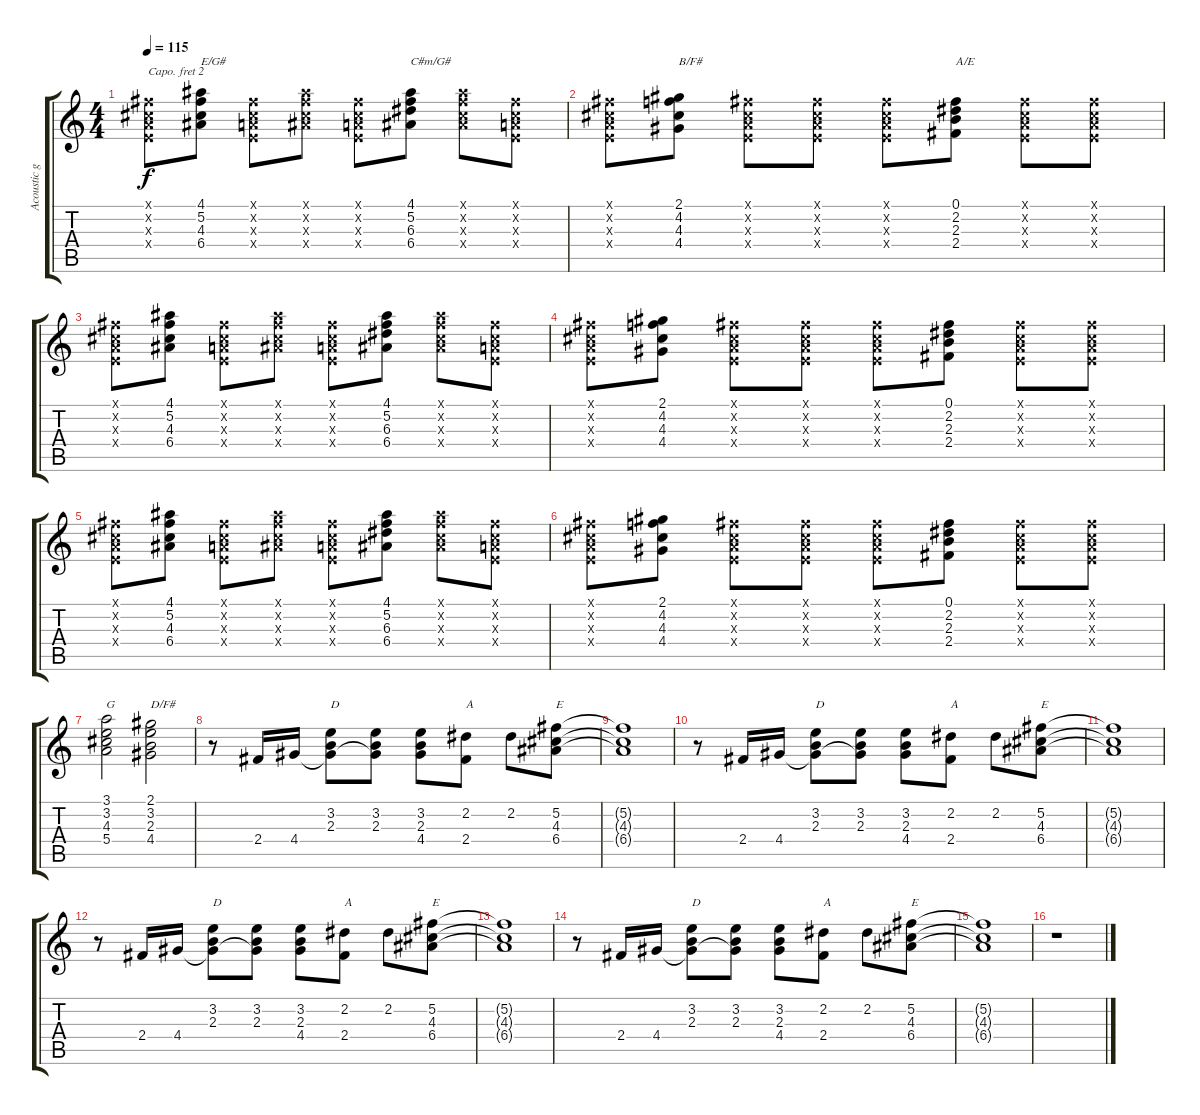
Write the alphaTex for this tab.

\track ("Acoustic guitar capo 2" "Acoustic g") {instrument acousticguitarsteel}
\staff {score tabs}
\capo 2
\tuning (E4 B3 G3 D3 A2 E2) {hide}
\ts (4 4)
\tempo 115
\clef g2
\ks c
(0.1{x} 0.2{x} 0.3{x} 0.4{x}).8{dy f} (4.1 5.2 4.3 6.4).8{txt "E/G#"} (0.1{x} 0.2{x} 0.3{x} 0.4{x}).8 (4.1{x} 5.2{x} 4.3{x} 6.4{x}).8 (0.1{x} 0.2{x} 0.3{x} 0.4{x}).8 (4.1 5.2 6.3 6.4).8{txt "C#m/G#"} (4.1{x} 5.2{x} 4.3{x} 6.4{x}).8 (0.1{x} 0.2{x} 0.3{x} 0.4{x}).8 |
(0.1{x} 0.2{x} 0.3{x} 0.4{x}).8 (2.1 4.2 4.3 4.4).8{txt "B/F#"} (0.1{x} 0.2{x} 0.3{x} 0.4{x}).8 (0.1{x} 0.2{x} 0.3{x} 0.4{x}).8 (0.1{x} 0.2{x} 0.3{x} 0.4{x}).8 (0.1 2.2 2.3 2.4).8{txt "A/E"} (0.1{x} 0.2{x} 0.3{x} 0.4{x}).8 (0.1{x} 0.2{x} 0.3{x} 0.4{x}).8 |
(0.1{x} 0.2{x} 0.3{x} 0.4{x}).8 (4.1 5.2 4.3 6.4).8 (0.1{x} 0.2{x} 0.3{x} 0.4{x}).8 (4.1{x} 5.2{x} 4.3{x} 6.4{x}).8 (0.1{x} 0.2{x} 0.3{x} 0.4{x}).8 (4.1 5.2 6.3 6.4).8 (4.1{x} 5.2{x} 4.3{x} 6.4{x}).8 (0.1{x} 0.2{x} 0.3{x} 0.4{x}).8 |
(0.1{x} 0.2{x} 0.3{x} 0.4{x}).8 (2.1 4.2 4.3 4.4).8 (0.1{x} 0.2{x} 0.3{x} 0.4{x}).8 (0.1{x} 0.2{x} 0.3{x} 0.4{x}).8 (0.1{x} 0.2{x} 0.3{x} 0.4{x}).8 (0.1 2.2 2.3 2.4).8 (0.1{x} 0.2{x} 0.3{x} 0.4{x}).8 (0.1{x} 0.2{x} 0.3{x} 0.4{x}).8 |
(0.1{x} 0.2{x} 0.3{x} 0.4{x}).8 (4.1 5.2 4.3 6.4).8 (0.1{x} 0.2{x} 0.3{x} 0.4{x}).8 (4.1{x} 5.2{x} 4.3{x} 6.4{x}).8 (0.1{x} 0.2{x} 0.3{x} 0.4{x}).8 (4.1 5.2 6.3 6.4).8 (4.1{x} 5.2{x} 4.3{x} 6.4{x}).8 (0.1{x} 0.2{x} 0.3{x} 0.4{x}).8 |
(0.1{x} 0.2{x} 0.3{x} 0.4{x}).8 (2.1 4.2 4.3 4.4).8 (0.1{x} 0.2{x} 0.3{x} 0.4{x}).8 (0.1{x} 0.2{x} 0.3{x} 0.4{x}).8 (0.1{x} 0.2{x} 0.3{x} 0.4{x}).8 (0.1 2.2 2.3 2.4).8 (0.1{x} 0.2{x} 0.3{x} 0.4{x}).8 (0.1{x} 0.2{x} 0.3{x} 0.4{x}).8 |
(3.1 3.2 4.3 5.4).2{txt "G"} (2.1 3.2 2.3 4.4).2{txt "D/F#"} |
r.8 2.4.16 4.4.16 (3.2 2.3 4.4{t}).8{txt "D"} (3.2 2.3 4.4{t}).8 (3.2 2.3 4.4).8 (2.2 2.4).8{txt "A"} 2.2.8 (5.2 4.3 6.4).8{txt "E"} |
(5.2{t} 4.3{t} 6.4{t}).1 |
r.8 2.4.16 4.4.16 (3.2 2.3 4.4{t}).8{txt "D"} (3.2 2.3 4.4{t}).8 (3.2 2.3 4.4).8 (2.2 2.4).8{txt "A"} 2.2.8 (5.2 4.3 6.4).8{txt "E"} |
(5.2{t} 4.3{t} 6.4{t}).1 |
r.8 2.4.16 4.4.16 (3.2 2.3 4.4{t}).8{txt "D"} (3.2 2.3 4.4{t}).8 (3.2 2.3 4.4).8 (2.2 2.4).8{txt "A"} 2.2.8 (5.2 4.3 6.4).8{txt "E"} |
(5.2{t} 4.3{t} 6.4{t}).1 |
r.8 2.4.16 4.4.16 (3.2 2.3 4.4{t}).8{txt "D"} (3.2 2.3 4.4{t}).8 (3.2 2.3 4.4).8 (2.2 2.4).8{txt "A"} 2.2.8 (5.2 4.3 6.4).8{txt "E"} |
(5.2{t} 4.3{t} 6.4{t}).1 |
r.1
